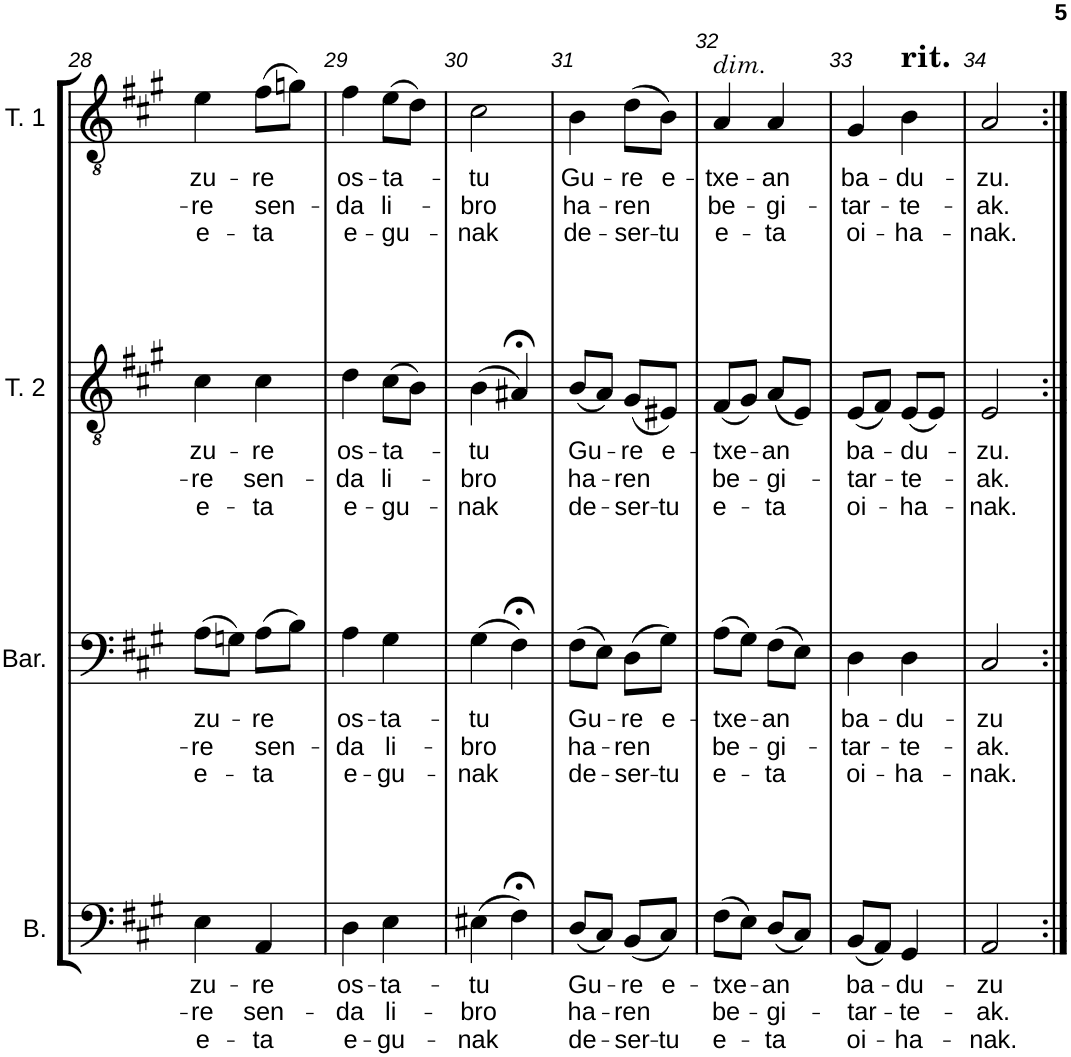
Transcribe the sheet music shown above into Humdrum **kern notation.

**kern	**text	**text	**text	**kern	**text	**text	**text	**kern	**text	**text	**text	**kern	**text	**text	**text	**kern
*part5	*part5	*part5	*part5	*part4	*part4	*part4	*part4	*part3	*part3	*part3	*part3	*part2	*part2	*part2	*part2	*part1
*staff5	*staff5	*staff5	*staff5	*staff4	*staff4	*staff4	*staff4	*staff3	*staff3	*staff3	*staff3	*staff2	*staff2	*staff2	*staff2	*staff1
*I"Basse	*	*	*	*I"Baryton	*	*	*	*I"Ténor 2	*	*	*	*I"Ténor 1	*	*	*	*I"Solo
*I'B.	*	*	*	*I'Bar.	*	*	*	*I'T. 2	*	*	*	*I'T. 1	*	*	*	*I'So.
!!LO:PB:g=z
*clefF4	*	*	*	*clefF4	*	*	*	*clefGv2	*	*	*	*clefGv2	*	*	*	*clefGv2
*k[f#c#g#]	*	*	*	*k[f#c#g#]	*	*	*	*k[f#c#g#]	*	*	*	*k[f#c#g#]	*	*	*	*k[f#c#g#]
*M2/4	*	*	*	*M2/4	*	*	*	*M2/4	*	*	*	*M2/4	*	*	*	*M2/4
=28	=28	=28	=28	=28	=28	=28	=28	=28	=28	=28	=28	=28	=28	=28	=28	=28
!	!LO:LY:b	!LO:LY:b	!LO:LY:b	!	!LO:LY:b	!LO:LY:b	!LO:LY:b	!	!LO:LY:b	!LO:LY:b	!LO:LY:b	!	!LO:LY:b	!LO:LY:b	!LO:LY:b	!
4E\	zu-	-re	e-	(8A\L	zu-	-re	e-	4c#\	zu-	-re	e-	4e\	zu-	-re	e-	2r
.	.	.	.	8Gn\J)	.	.	.	.	.	.	.	.	.	.	.	.
!	!LO:LY:b	!LO:LY:b	!LO:LY:b	!	!LO:LY:b	!LO:LY:b	!LO:LY:b	!	!LO:LY:b	!LO:LY:b	!LO:LY:b	!	!LO:LY:b	!LO:LY:b	!LO:LY:b	!
4AA/	-re	sen-	-ta	(8A\L	-re	sen-	-ta	4c#\	-re	sen-	-ta	(8f#\L	-re	sen-	-ta	.
.	.	.	.	8B\J)	.	.	.	.	.	.	.	8gn\J)	.	.	.	.
=29	=29	=29	=29	=29	=29	=29	=29	=29	=29	=29	=29	=29	=29	=29	=29	=29
!	!LO:LY:b	!LO:LY:b	!LO:LY:b	!	!LO:LY:b	!LO:LY:b	!LO:LY:b	!	!LO:LY:b	!LO:LY:b	!LO:LY:b	!	!LO:LY:b	!LO:LY:b	!LO:LY:b	!
4D\	os-	-da	e-	4A\	os-	-da	e-	4d\	os-	-da	e-	4f#\	os-	-da	e-	2r
!	!LO:LY:b	!LO:LY:b	!LO:LY:b	!	!LO:LY:b	!LO:LY:b	!LO:LY:b	!	!LO:LY:b	!LO:LY:b	!LO:LY:b	!	!LO:LY:b	!LO:LY:b	!LO:LY:b	!
4E\	-ta-	li-	-gu-	4G#\	-ta-	li-	-gu-	(8c#\L	-ta-	li-	-gu-	(8e\L	-ta-	li-	-gu-	.
.	.	.	.	.	.	.	.	8B\J)	.	.	.	8d\J)	.	.	.	.
=30	=30	=30	=30	=30	=30	=30	=30	=30	=30	=30	=30	=30	=30	=30	=30	=30
!	!LO:LY:b	!LO:LY:b	!LO:LY:b	!	!LO:LY:b	!LO:LY:b	!LO:LY:b	!	!LO:LY:b	!LO:LY:b	!LO:LY:b	!	!LO:LY:b	!LO:LY:b	!LO:LY:b	!
(4E#X\	-tu	-bro	-nak	(4G#\	-tu	-bro	-nak	(4B\	-tu	-bro	-nak	2c#\	-tu	-bro	-nak	2r
4F#;<\)	.	.	.	4F#;<\)	.	.	.	4A#X;</)	.	.	.	.	.	.	.	.
=31	=31	=31	=31	=31	=31	=31	=31	=31	=31	=31	=31	=31	=31	=31	=31	=31
!	!LO:LY:b	!LO:LY:b	!LO:LY:b	!	!LO:LY:b	!LO:LY:b	!LO:LY:b	!	!LO:LY:b	!LO:LY:b	!LO:LY:b	!	!LO:LY:b	!LO:LY:b	!LO:LY:b	!
(8D/L	Gu-	ha-	de-	(8F#\L	Gu-	ha-	de-	(8B/L	Gu-	ha-	de-	4B\	Gu-	ha-	de-	2r
8C#/J)	.	.	.	8E\J)	.	.	.	8A/J)	.	.	.	.	.	.	.	.
!	!LO:LY:b	!LO:LY:b	!LO:LY:b	!	!LO:LY:b	!LO:LY:b	!LO:LY:b	!	!LO:LY:b	!LO:LY:b	!LO:LY:b	!	!LO:LY:b	!LO:LY:b	!LO:LY:b	!
(8BB/L	-re	-ren	-ser-	(8D\L	-re	-ren	-ser-	(8G#/L	-re	-ren	-ser-	(8d\L	-re	-ren	-ser-	.
!	!LO:LY:b	!	!LO:LY:b	!	!LO:LY:b	!	!LO:LY:b	!	!LO:LY:b	!	!LO:LY:b	!	!LO:LY:b	!	!LO:LY:b	!
8C#/J)	e-	.	-tu	8G#\J)	e-	.	-tu	8E#X/J)	e-	.	-tu	8B\J)	e-	.	-tu	.
=32	=32	=32	=32	=32	=32	=32	=32	=32	=32	=32	=32	=32	=32	=32	=32	=32
!	!	!	!	!	!	!	!	!	!	!	!	!LO:TX:a:i:t=dim.	!	!	!	!
!	!LO:LY:b	!LO:LY:b	!LO:LY:b	!	!LO:LY:b	!LO:LY:b	!LO:LY:b	!	!LO:LY:b	!LO:LY:b	!LO:LY:b	!	!LO:LY:b	!LO:LY:b	!LO:LY:b	!
(8F#\L	-txe-	be-	e-	(8A\L	-txe-	be-	e-	(8F#/L	-txe-	be-	e-	4A/	-txe-	be-	e-	2r
8E\J)	.	.	.	8G#\J)	.	.	.	8G#/J)	.	.	.	.	.	.	.	.
!	!LO:LY:b	!LO:LY:b	!LO:LY:b	!	!LO:LY:b	!LO:LY:b	!LO:LY:b	!	!LO:LY:b	!LO:LY:b	!LO:LY:b	!	!LO:LY:b	!LO:LY:b	!LO:LY:b	!
(8D/L	-an	-gi-	-ta	(8F#\L	-an	-gi-	-ta	(8A/L	-an	-gi-	-ta	4A/	-an	-gi-	-ta	.
8C#/J)	.	.	.	8E\J)	.	.	.	8E/J)	.	.	.	.	.	.	.	.
=33	=33	=33	=33	=33	=33	=33	=33	=33	=33	=33	=33	=33	=33	=33	=33	=33
!	!LO:LY:b	!LO:LY:b	!LO:LY:b	!	!LO:LY:b	!LO:LY:b	!LO:LY:b	!	!LO:LY:b	!LO:LY:b	!LO:LY:b	!	!LO:LY:b	!LO:LY:b	!LO:LY:b	!
*	*	*	*	*	*	*	*	*	*	*	*	*	*	*	*	*^
(8BB/L	ba-	-tar-	oi-	4D\	ba-	-tar-	oi-	(8E/L	ba-	-tar-	oi-	4G#/	ba-	-tar-	oi-	2r	4ryy
8AA/J)	.	.	.	.	.	.	.	8F#/J)	.	.	.	.	.	.	.	.	.
!	!	!	!	!	!	!	!	!	!	!	!	!	!	!	!	!	!LO:TX:a:t=rit.
!	!LO:LY:b	!LO:LY:b	!LO:LY:b	!	!LO:LY:b	!LO:LY:b	!LO:LY:b	!	!LO:LY:b	!LO:LY:b	!LO:LY:b	!	!LO:LY:b	!LO:LY:b	!LO:LY:b	!	!
4GG#/	-du-	-te-	-ha-	4D\	-du-	-te-	-ha-	(8E/L	-du-	-te-	-ha-	4B\	-du-	-te-	-ha-	.	4ryy
.	.	.	.	.	.	.	.	8E/J)	.	.	.	.	.	.	.	.	.
=34	=34	=34	=34	=34	=34	=34	=34	=34	=34	=34	=34	=34	=34	=34	=34	=34	=34
!	!LO:LY:b	!LO:LY:b	!LO:LY:b	!	!LO:LY:b	!LO:LY:b	!LO:LY:b	!	!LO:LY:b	!LO:LY:b	!LO:LY:b	!	!LO:LY:b	!LO:LY:b	!LO:LY:b	!	!
*	*	*	*	*	*	*	*	*	*	*	*	*	*	*	*	*v	*v
2AA/	-zu	-ak.	-nak.	2C#/	-zu	-ak.	-nak.	2E/	-zu.	-ak.	-nak.	2A/	-zu.	-ak.	-nak.	2r
=:|!	=:|!	=:|!	=:|!	=:|!	=:|!	=:|!	=:|!	=:|!	=:|!	=:|!	=:|!	=:|!	=:|!	=:|!	=:|!	=:|!
*-	*-	*-	*-	*-	*-	*-	*-	*-	*-	*-	*-	*-	*-	*-	*-	*-
